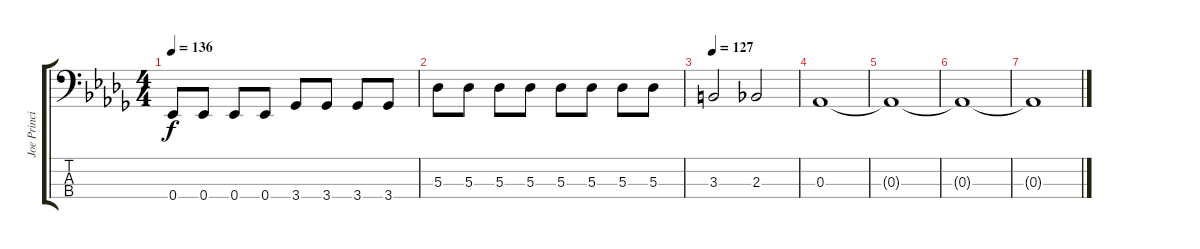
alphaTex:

\track ("Joe Principe - Bass" "Joe Princi") {instrument electricbassfinger}
\staff {score tabs}
\tuning (Gb2 Db2 Ab1 Eb1) {hide}
\ts (4 4)
\tempo 136
\clef f4
\ks db
0.4.8{dy f} 0.4.8 0.4.8 0.4.8 3.4.8 3.4.8 3.4.8 3.4.8 |
5.3.8 5.3.8 5.3.8 5.3.8 5.3.8 5.3.8 5.3.8 5.3.8 |
\tempo 127
3.3.2 2.3.2 |
0.3.1{volume 0} |
0.3{t}.1 |
0.3{t}.1 |
0.3{t}.1
